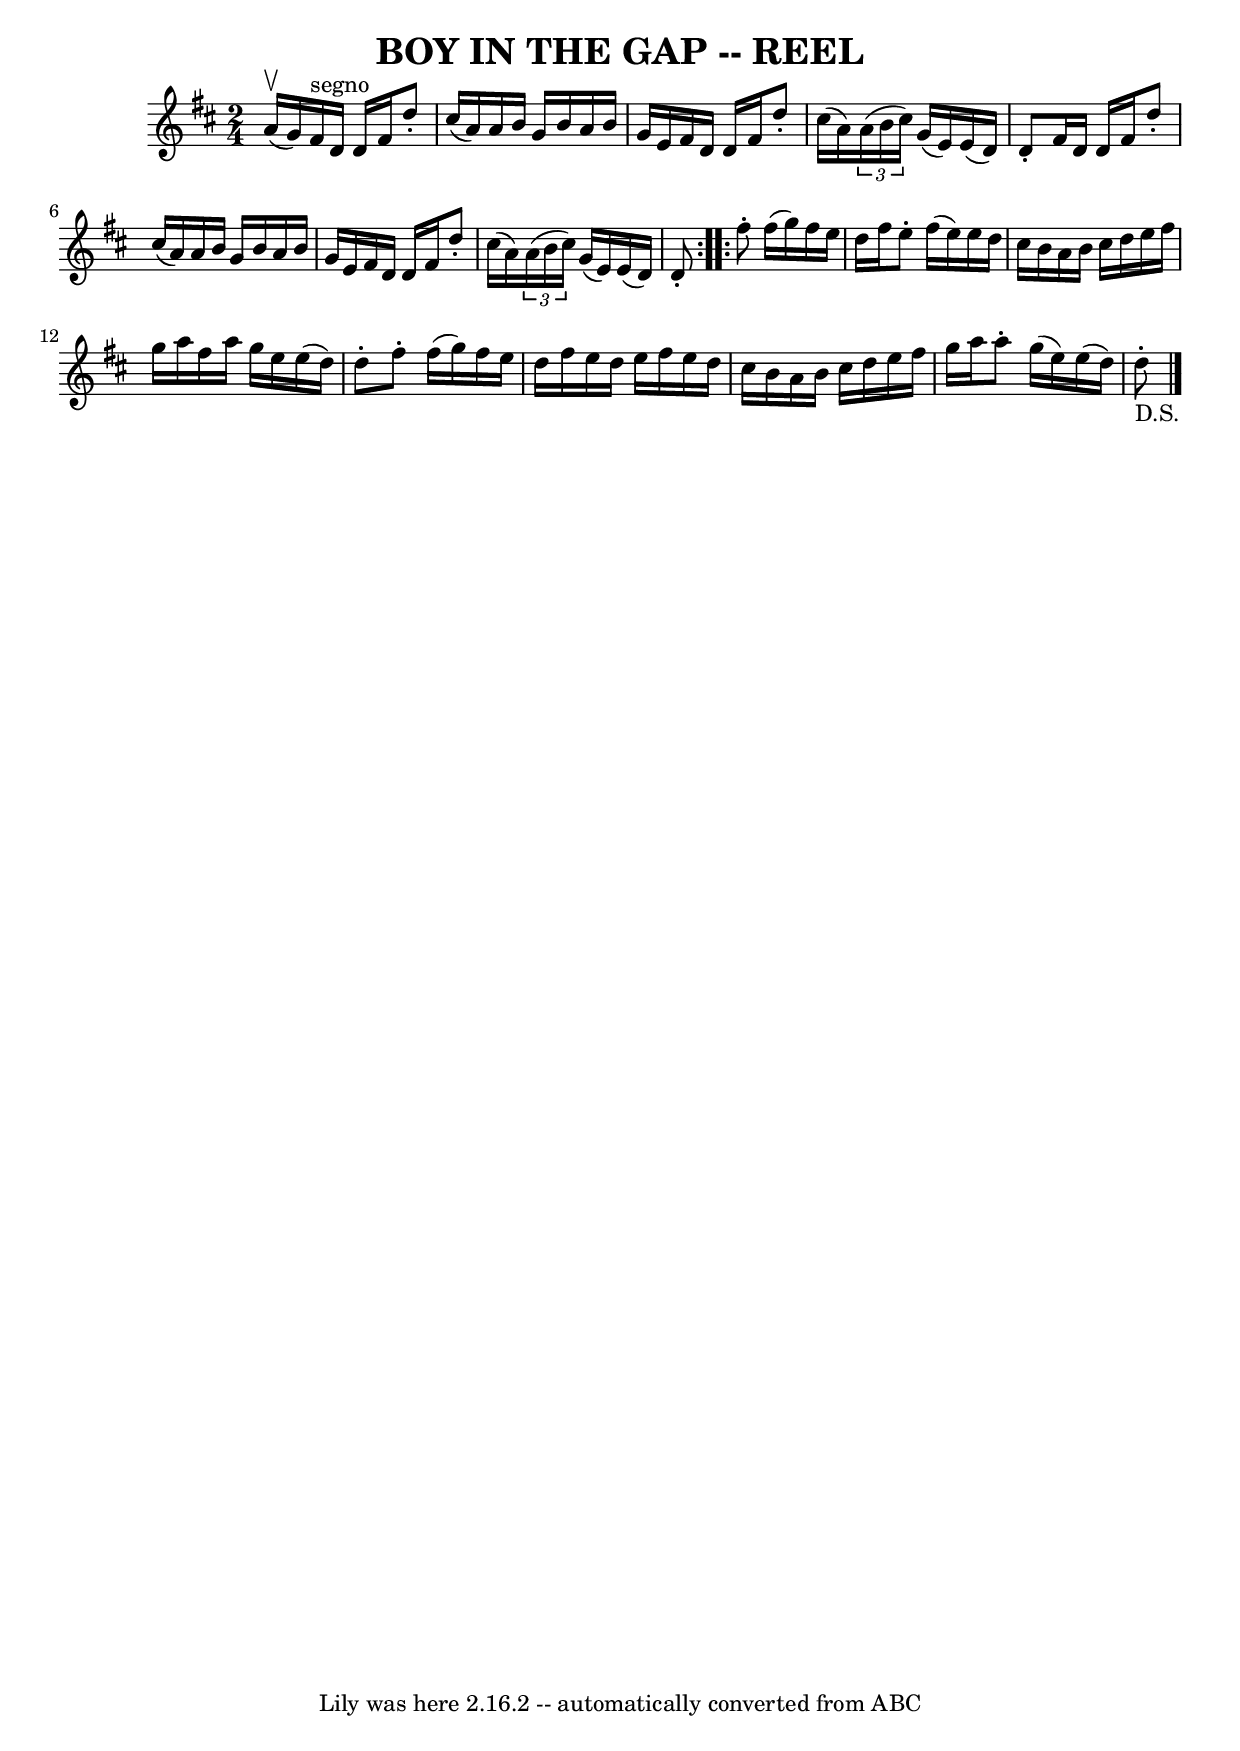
\version "2.7.40"
\include "Mammoth.ily"
\header {
	%% book = "Ryan's Mammoth Collection of Fiddle Tunes"
	crossRefNumber = "1"
	footnotes = ""
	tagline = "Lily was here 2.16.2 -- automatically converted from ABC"
	title = "BOY IN THE GAP -- REEL"
}
voicedefault =  {


\repeat volta 2 {
\time 2/4 
\key d \major a'16 (^\upbow g'16)       |
 fis'16 
^"segno" d'16 d'16 fis'16 d''8 -. cis''16 (a'16)   |
  
 a'16 b'16 g'16 b'16 a'16 b'16 g'16 e'16    |
   
fis'16 d'16 d'16 fis'16 d''8 -. cis''16 (a'16)   |
   
\times 2/3 { a'16 (b'16 cis''16) } g'16 (e'16) e'16 (
d'16) d'8 -.   |
     |
 fis'16 d'16 d'16 fis'16    
d''8 -. cis''16 (a'16)   |
 a'16 b'16 g'16 b'16    
a'16 b'16 g'16 e'16    |
 fis'16 d'16 d'16 fis'16    
d''8 -. cis''16 (a'16)   |
   \times 2/3 { a'16 (b'16    
cis''16) } g'16 (e'16) e'16 (d'16) d'8 -.   }     
\repeat volta 2 { fis''8 -. fis''16 (g''16) fis''16 e''16    
d''16 fis''16    |
 e''8 -. fis''16 (e''16) e''16 d''16 
 cis''16 b'16    |
 a'16 b'16 cis''16 d''16 e''16    
fis''16 g''16 a''16    |
 fis''16 a''16 g''16 e''16    
e''16 (d''16) d''8 -.   |
     |
 fis''8 -. fis''16 (
g''16) fis''16 e''16 d''16 fis''16    |
 e''16 d''16   
 e''16 fis''16 e''16 d''16 cis''16 b'16    |
 a'16    
b'16 cis''16 d''16 e''16 fis''16 g''16 a''16    |
   
a''8 -. g''16 (e''16) e''16 (d''16) d''8_"D.S."-.     
\bar "|."   }
}

\score{
    <<

	\context Staff="default"
	{
	    \voicedefault 
	}

    >>
	\layout {
	}
	\midi {}
}
